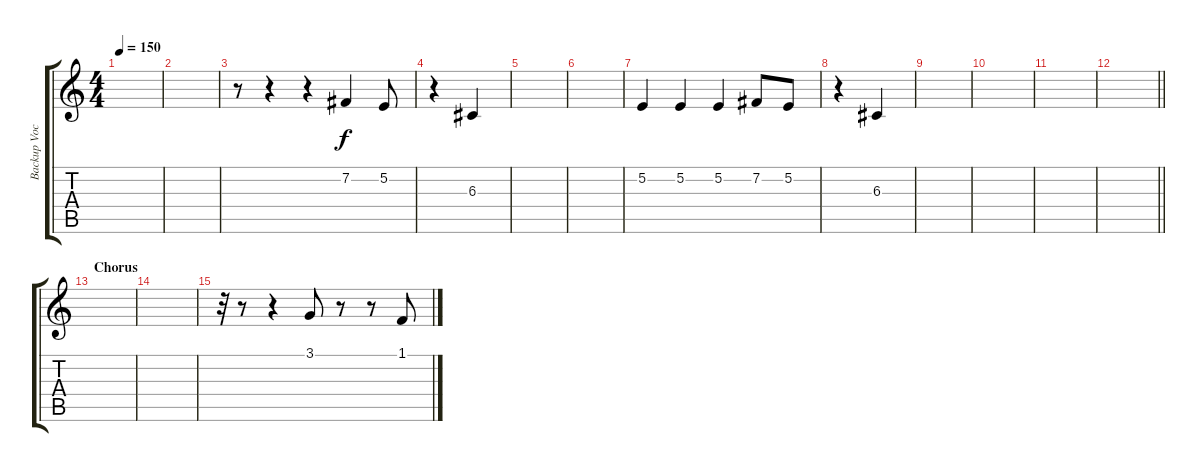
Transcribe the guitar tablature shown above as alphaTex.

\track ("Backup Vocal" "Backup Voc") {instrument oboe}
\staff {score tabs}
\tuning (E4 B3 G3 D3 A2 E2) {hide}
\ts (4 4)
\tempo 150
\clef g2
\ks c
|
|
r.8 r.4 r.4 7.2.4 5.2.8 |
r.4 6.3.4 |
|
|
5.2.4 5.2.4 5.2.4 7.2.8 5.2.8 |
r.4 6.3.4 |
|
|
|
\barLineRight lightlight
|
\section ("" "Chorus")
|
|
r.32 r.8 r.4 3.1.8 r.8 r.8 1.1.8
